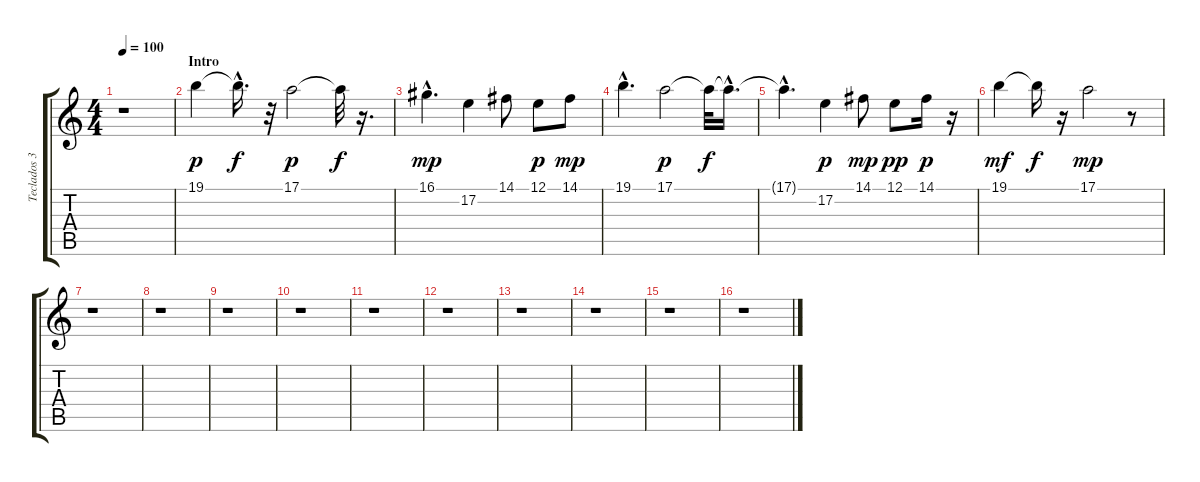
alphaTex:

\track ("Teclados 3" "Teclados 3") {instrument vibraphone}
\staff {score tabs}
\tuning (E4 B3 G3 D3 A2 E2) {hide}
\ts (4 4)
\tempo 100
\clef g2
\ks c
r.1{dy p instrument vibraphone} |
\section ("" "Intro")
19.1.4 19.1{hac t}.16{d dy f} r.32 17.1.2{dy p} 17.1{t}.32{dy f} r.16{d} |
16.1{hac}.4{d dy mp} 17.2.4 14.1.8 12.1.8{dy p} 14.1.8{dy mp} |
19.1{hac}.4{d} 17.1.2{dy p} 17.1{t}.32{dy f} 17.1{hac t}.16{d} |
17.1{hac t}.4{d} 17.2.4{dy p} 14.1.8{dy mp} 12.1.8{dy pp} 14.1.16{dy p} r.16 |
19.1.4{dy mf} 19.1{t}.16{dy f} r.16 17.1.2{dy mp} r.8 |
r.1 |
r.1 |
r.1 |
r.1 |
r.1 |
r.1 |
r.1 |
r.1 |
r.1 |
r.1
